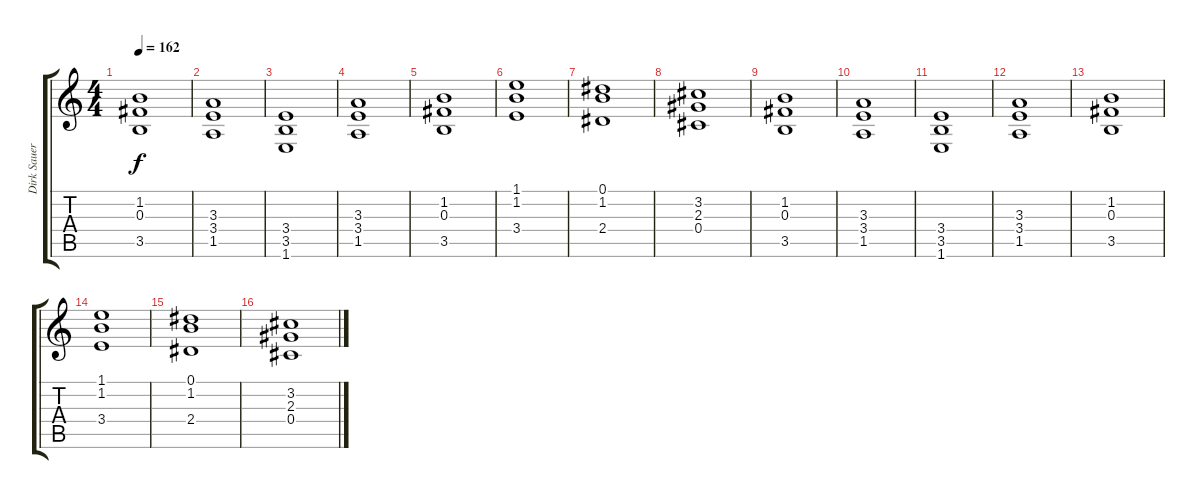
\track ("Dirk Sauer" "Dirk Sauer") {instrument distortionguitar}
\staff {score tabs}
\tuning (Eb4 Bb3 Gb3 Db3 Ab2 Eb2) {hide}
\ts (4 4)
\tempo 162
\clef g2
\ks c
(1.2 0.3 3.5).1{dy f} |
(3.3 3.4 1.5).1 |
(3.4 3.5 1.6).1 |
(3.3 3.4 1.5).1 |
(1.2 0.3 3.5).1 |
(1.1 1.2 3.4).1 |
(0.1 1.2 2.4).1 |
(3.2 2.3 0.4).1 |
(1.2 0.3 3.5).1 |
(3.3 3.4 1.5).1 |
(3.4 3.5 1.6).1 |
(3.3 3.4 1.5).1 |
(1.2 0.3 3.5).1 |
(1.1 1.2 3.4).1 |
(0.1 1.2 2.4).1 |
(3.2 2.3 0.4).1
